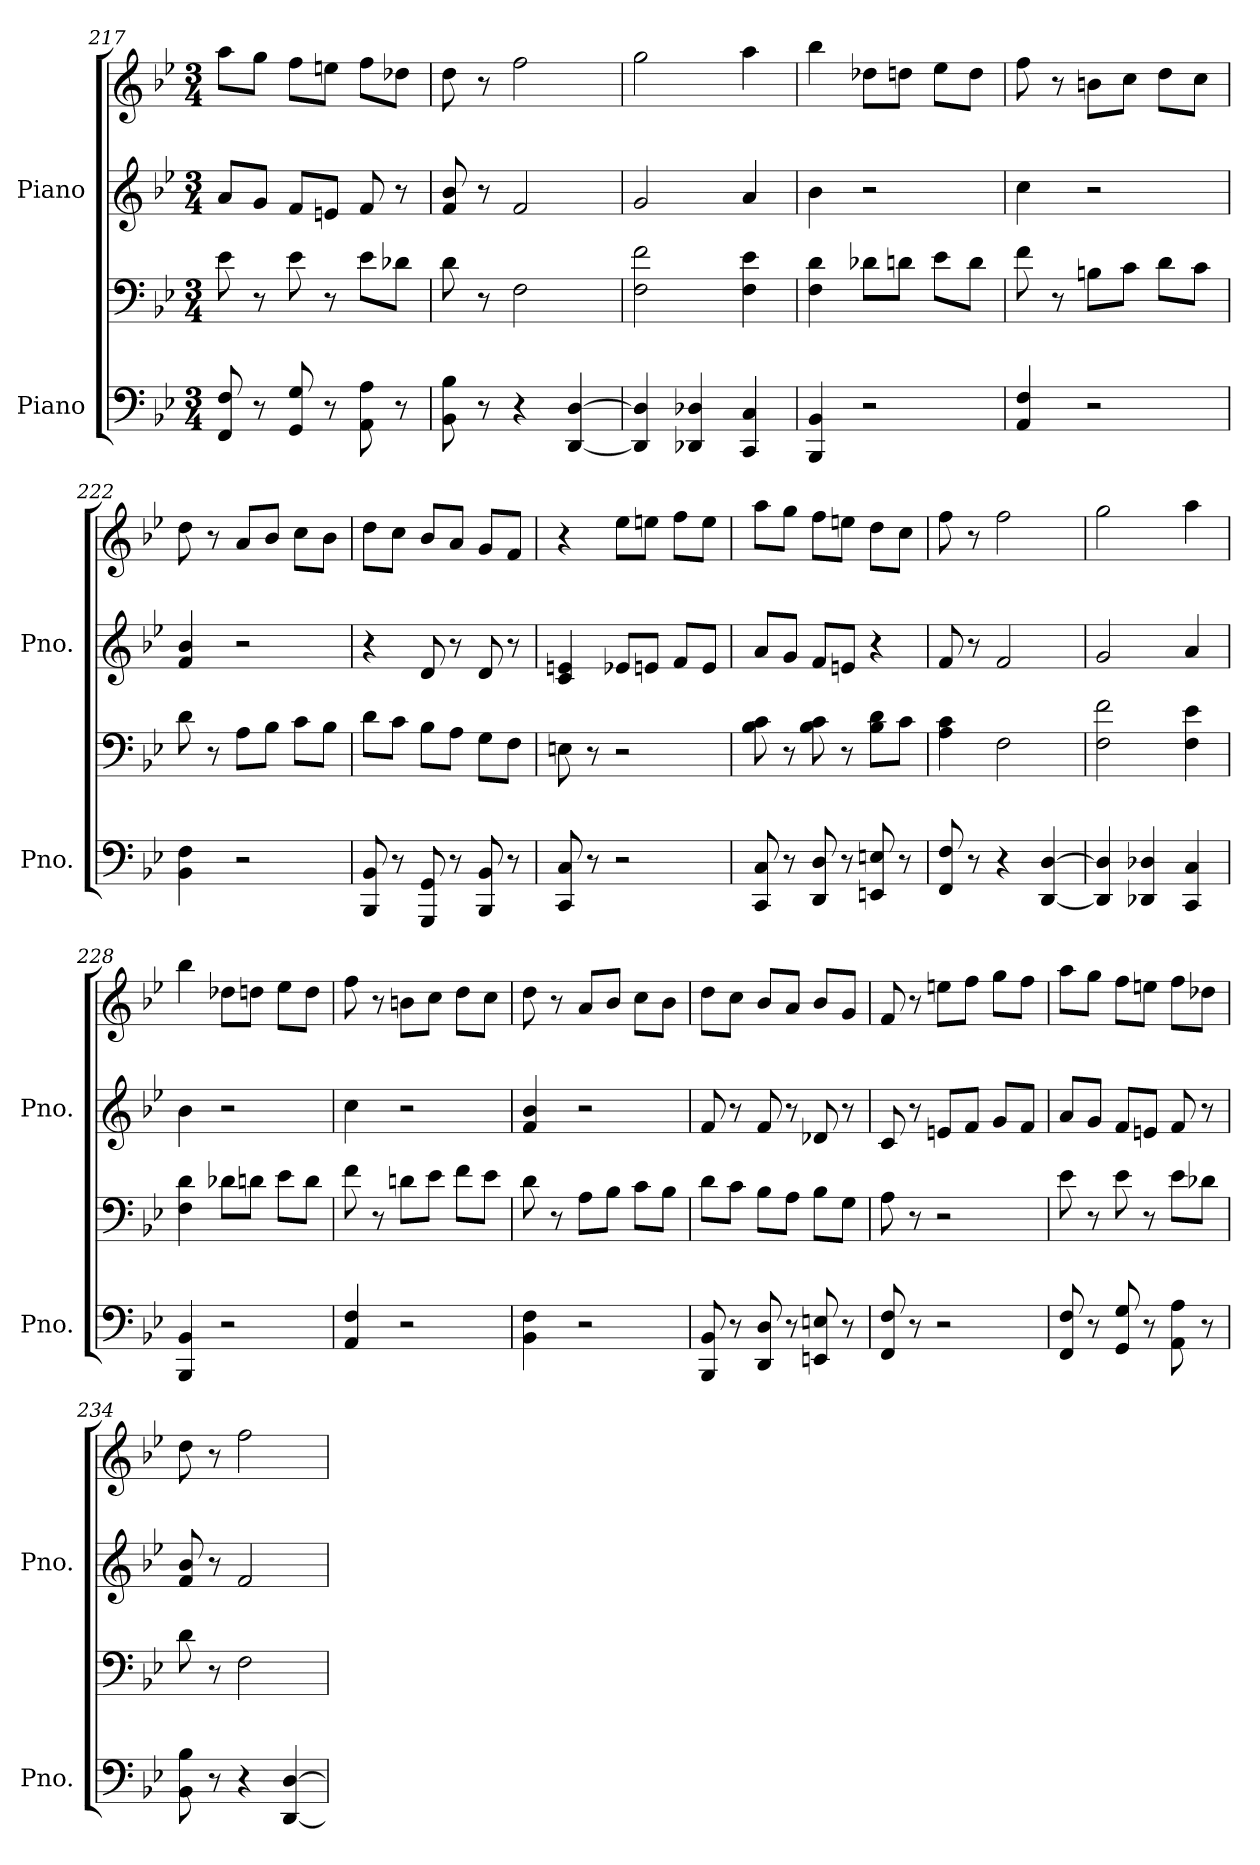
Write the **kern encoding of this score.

**kern	**kern	**kern	**kern
*part2	*part2	*part1	*part1
*staff4	*staff3	*staff2	*staff1
*I"Piano	*	*I"Piano	*
*I'Pno.	*	*I'Pno.	*
!!LO:PB:g=z
*clefF4	*clefF4	*clefG2	*clefG2
*k[b-e-]	*k[b-e-]	*k[b-e-]	*k[b-e-]
*M3/4	*M3/4	*M3/4	*M3/4
=217	=217	=217	=217
8FF/ 8F/	8e-\	8a/L	8aa\L
8r	8r	8g/J	8gg\J
8GG/ 8G/	8e-\	8f/L	8ff\L
8r	8r	8en/J	8een\J
8AA\ 8A\	8e-\L	8f/	8ff\L
8r	8d-X\J	8r	8dd-X\J
=218	=218	=218	=218
8BB-\ 8B-\	8d\	8f/ 8b-/	8dd\
8r	8r	8r	8r
4r	2F\	2f/	2ff\
[4DD/ [4D/	.	.	.
=219	=219	=219	=219
4DD/] 4D/]	2F\ 2f\	2g/	2gg\
4DD-X/ 4D-X/	.	.	.
4CC/ 4C/	4F\ 4e-\	4a/	4aa\
=220	=220	=220	=220
4BBB-/ 4BB-/	4F\ 4d\	4b-\	4bb-\
2r	8d-X\L	2r	8dd-X\L
.	8dn\J	.	8ddn\J
.	8e-\L	.	8ee-\L
.	8d\J	.	8dd\J
=221	=221	=221	=221
4AA/ 4F/	8f\	4cc\	8ff\
.	8r	.	8r
2r	8Bn\L	2r	8bn\L
.	8c\J	.	8cc\J
.	8d\L	.	8dd\L
.	8c\J	.	8cc\J
=222	=222	=222	=222
4BB-\ 4F\	8d\	4f/ 4b-/	8dd\
.	8r	.	8r
2r	8A\L	2r	8a/L
.	8B-\J	.	8b-/J
.	8c\L	.	8cc\L
.	8B-\J	.	8b-\J
!!LO:LB:g=z
=223	=223	=223	=223
8BBB-/ 8BB-/	8d\L	4r	8dd\L
8r	8c\J	.	8cc\J
8GGG/ 8GG/	8B-\L	8d/	8b-/L
8r	8A\J	8r	8a/J
8BBB-/ 8BB-/	8G\L	8d/	8g/L
8r	8F\J	8r	8f/J
=224	=224	=224	=224
8CC/ 8C/	8En\	4c/ 4en/	4r
8r	8r	.	.
2r	2r	8e-X/L	8ee-\L
.	.	8en/J	8een\J
.	.	8f/L	8ff\L
.	.	8e/J	8ee\J
=225	=225	=225	=225
8CC/ 8C/	8B-\ 8c\	8a/L	8aa\L
8r	8r	8g/J	8gg\J
8DD/ 8D/	8B-\ 8c\	8f/L	8ff\L
8r	8r	8en/J	8een\J
8EEn/ 8En/	8B-\ 8d\L	4r	8dd\L
8r	8c\J	.	8cc\J
=226	=226	=226	=226
8FF/ 8F/	4A\ 4c\	8f/	8ff\
8r	.	8r	8r
4r	2F\	2f/	2ff\
[4DD/ [4D/	.	.	.
=227	=227	=227	=227
4DD/] 4D/]	2F\ 2f\	2g/	2gg\
4DD-X/ 4D-X/	.	.	.
4CC/ 4C/	4F\ 4e-\	4a/	4aa\
=228	=228	=228	=228
4BBB-/ 4BB-/	4F\ 4d\	4b-\	4bb-\
2r	8d-X\L	2r	8dd-X\L
.	8dn\J	.	8ddn\J
.	8e-\L	.	8ee-\L
.	8d\J	.	8dd\J
!!LO:LB:g=z
=229	=229	=229	=229
4AA/ 4F/	8f\	4cc\	8ff\
.	8r	.	8r
2r	8dn\L	2r	8bn\L
.	8e-\J	.	8cc\J
.	8f\L	.	8dd\L
.	8e-\J	.	8cc\J
=230	=230	=230	=230
4BB-\ 4F\	8d\	4f/ 4b-/	8dd\
.	8r	.	8r
2r	8A\L	2r	8a/L
.	8B-\J	.	8b-/J
.	8c\L	.	8cc\L
.	8B-\J	.	8b-\J
=231	=231	=231	=231
8BBB-/ 8BB-/	8d\L	8f/	8dd\L
8r	8c\J	8r	8cc\J
8DD/ 8D/	8B-\L	8f/	8b-/L
8r	8A\J	8r	8a/J
8EEn/ 8En/	8B-\L	8d-X/	8b-/L
8r	8G\J	8r	8g/J
=232	=232	=232	=232
8FF/ 8F/	8A\	8c/	8f/
8r	8r	8r	8r
2r	2r	8en/L	8een\L
.	.	8f/J	8ff\J
.	.	8g/L	8gg\L
.	.	8f/J	8ff\J
=233	=233	=233	=233
8FF/ 8F/	8e-\	8a/L	8aa\L
8r	8r	8g/J	8gg\J
8GG/ 8G/	8e-\	8f/L	8ff\L
8r	8r	8en/J	8een\J
8AA\ 8A\	8e-\L	8f/	8ff\L
8r	8d-X\J	8r	8dd-X\J
=234	=234	=234	=234
8BB-\ 8B-\	8d\	8f/ 8b-/	8dd\
8r	8r	8r	8r
4r	2F\	2f/	2ff\
[4DD/ [4D/	.	.	.
=	=	=	=
*-	*-	*-	*-
